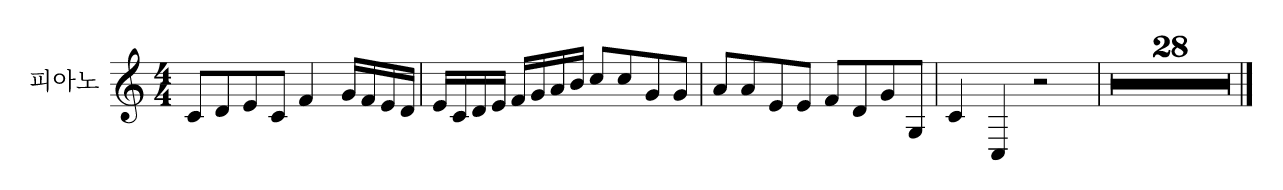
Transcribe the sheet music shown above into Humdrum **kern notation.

**kern
*part1
*staff1
*I"피아노
*clefG2
*k[]
*M4/4
*MM80
=1
8c/L
8d/
8e/
8c/J
4f/
16g/LL
16f/
16e/
16d/JJ
=2
16e/LL
16c/
16d/
16e/JJ
16f/LL
16g/
16a/
16b/JJ
8cc/L
8cc/
8g/
8g/J
=3
8a/L
8a/
8e/
8e/J
8f/L
8d/
8g/
8G/J
=4
4c/
4C/
2r
=5
1r
=6
1r
=7
1r
=8
1r
=9
1r
=10
1r
=11
1r
=12
1r
=13
1r
=14
1r
=15
1r
=16
1r
=17
1r
=18
1r
=19
1r
=20
1r
=21
1r
=22
1r
=23
1r
=24
1r
=25
1r
=26
1r
=27
1r
=28
1r
=29
1r
=30
1r
=31
1r
=32
1r
==
*-
